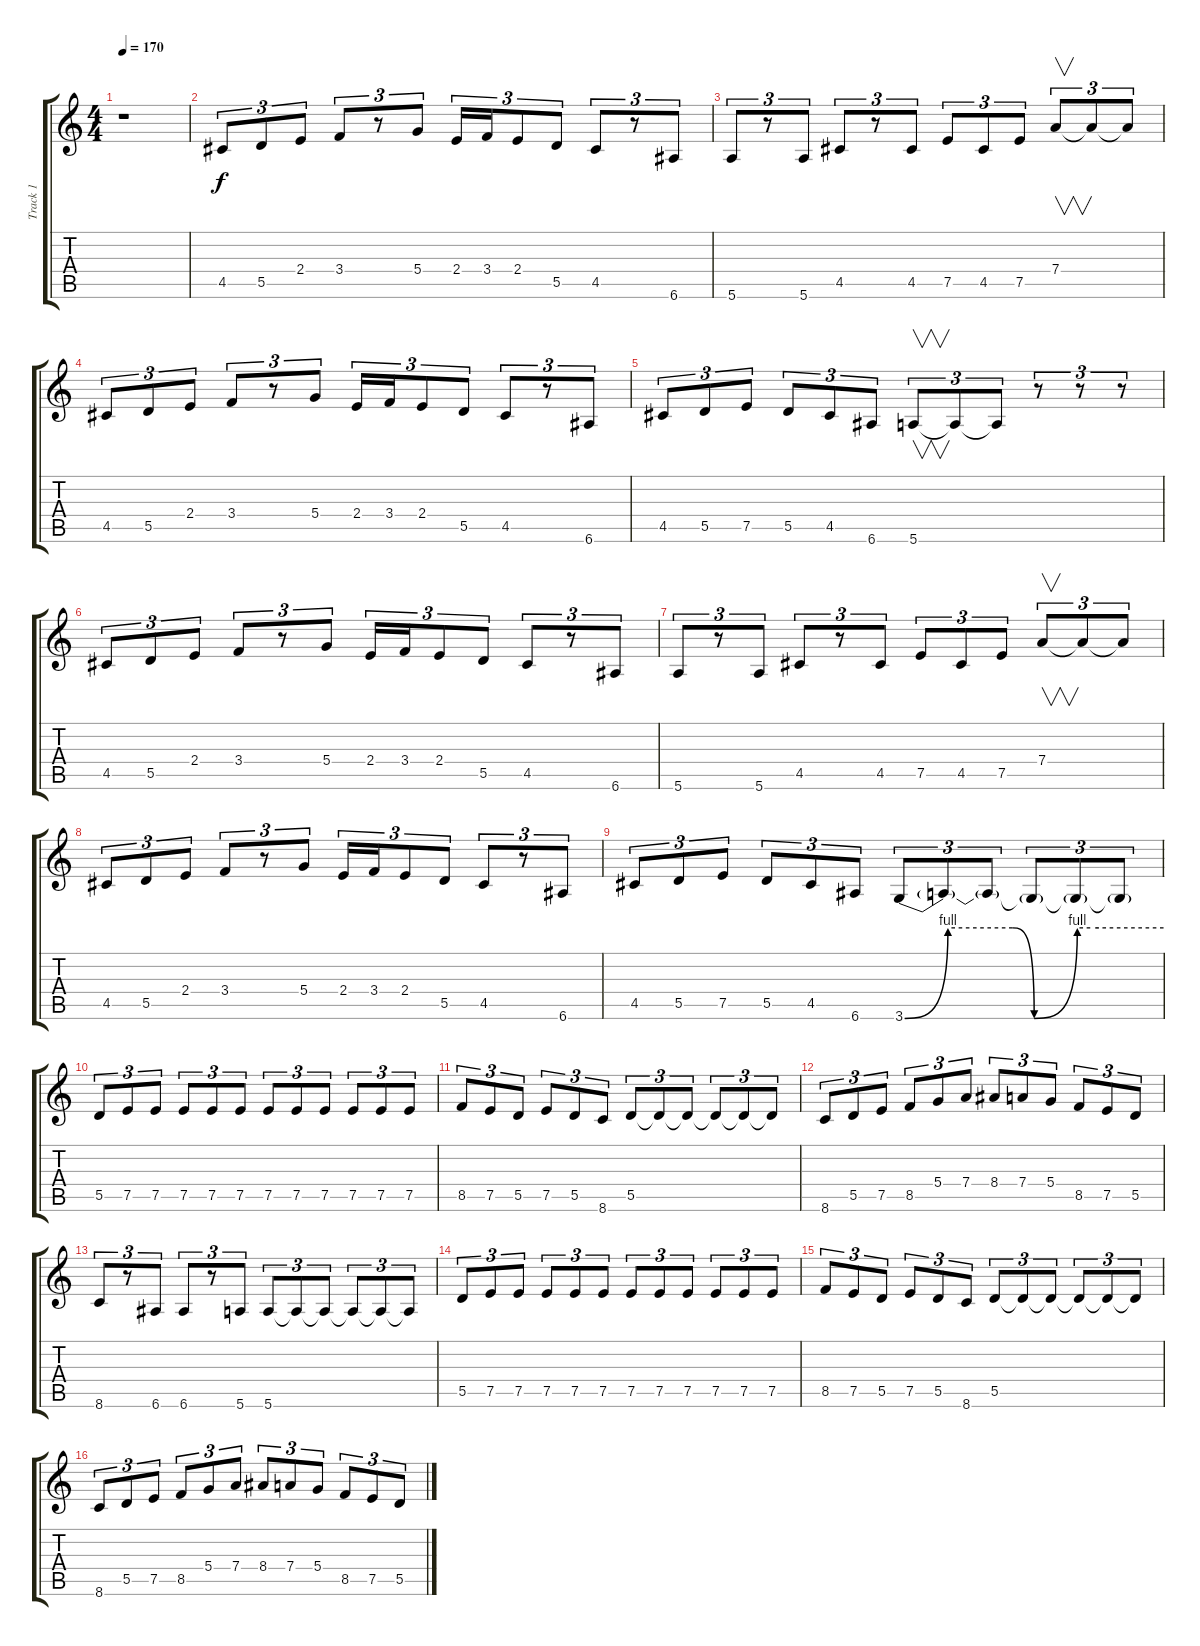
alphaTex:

\track ("Track 1" "Track 1") {instrument acousticguitarsteel}
\staff {score tabs}
\tuning (E4 B3 G3 D3 A2 E2) {hide}
\ts (4 4)
\tempo 170
\clef g2
\ks c
r.1{dy f instrument acousticguitarsteel} |
4.5.8{tu (3 2)} 5.5.8{tu (3 2)} 2.4.8{tu (3 2)} 3.4.8{tu (3 2)} r.8{tu (3 2)} 5.4.8{tu (3 2)} 2.4.16{tu (3 2)} 3.4.16{tu (3 2)} 2.4.8{tu (3 2)} 5.5.8{tu (3 2)} 4.5.8{tu (3 2)} r.8{tu (3 2)} 6.6.8{tu (3 2)} |
5.6.8{tu (3 2)} r.8{tu (3 2)} 5.6.8{tu (3 2)} 4.5.8{tu (3 2)} r.8{tu (3 2)} 4.5.8{tu (3 2)} 7.5.8{tu (3 2)} 4.5.8{tu (3 2)} 7.5.8{tu (3 2)} 7.4.8{v tu (3 2)} 7.4{t}.8{tu (3 2)} 7.4{t}.8{tu (3 2)} |
4.5.8{tu (3 2)} 5.5.8{tu (3 2)} 2.4.8{tu (3 2)} 3.4.8{tu (3 2)} r.8{tu (3 2)} 5.4.8{tu (3 2)} 2.4.16{tu (3 2)} 3.4.16{tu (3 2)} 2.4.8{tu (3 2)} 5.5.8{tu (3 2)} 4.5.8{tu (3 2)} r.8{tu (3 2)} 6.6.8{tu (3 2)} |
4.5.8{tu (3 2)} 5.5.8{tu (3 2)} 7.5.8{tu (3 2)} 5.5.8{tu (3 2)} 4.5.8{tu (3 2)} 6.6.8{tu (3 2)} 5.6.8{v tu (3 2)} 5.6{t}.8{tu (3 2)} 5.6{t}.8{tu (3 2)} r.8{tu (3 2)} r.8{tu (3 2)} r.8{tu (3 2)} |
4.5.8{tu (3 2)} 5.5.8{tu (3 2)} 2.4.8{tu (3 2)} 3.4.8{tu (3 2)} r.8{tu (3 2)} 5.4.8{tu (3 2)} 2.4.16{tu (3 2)} 3.4.16{tu (3 2)} 2.4.8{tu (3 2)} 5.5.8{tu (3 2)} 4.5.8{tu (3 2)} r.8{tu (3 2)} 6.6.8{tu (3 2)} |
5.6.8{tu (3 2)} r.8{tu (3 2)} 5.6.8{tu (3 2)} 4.5.8{tu (3 2)} r.8{tu (3 2)} 4.5.8{tu (3 2)} 7.5.8{tu (3 2)} 4.5.8{tu (3 2)} 7.5.8{tu (3 2)} 7.4.8{v tu (3 2)} 7.4{t}.8{tu (3 2)} 7.4{t}.8{tu (3 2)} |
4.5.8{tu (3 2)} 5.5.8{tu (3 2)} 2.4.8{tu (3 2)} 3.4.8{tu (3 2)} r.8{tu (3 2)} 5.4.8{tu (3 2)} 2.4.16{tu (3 2)} 3.4.16{tu (3 2)} 2.4.8{tu (3 2)} 5.5.8{tu (3 2)} 4.5.8{tu (3 2)} r.8{tu (3 2)} 6.6.8{tu (3 2)} |
4.5.8{tu (3 2)} 5.5.8{tu (3 2)} 7.5.8{tu (3 2)} 5.5.8{tu (3 2)} 4.5.8{tu (3 2)} 6.6.8{tu (3 2)} 3.6{be (custom 0 0 10 4 25 4 30 0 40 4 43 4 45 4 50 4 60 4)}.8{tu (3 2)} 3.6{t}.8{tu (3 2)} 3.6{t}.8{tu (3 2)} 3.6{t}.8{tu (3 2)} 3.6{t}.8{tu (3 2)} 3.6{t}.8{tu (3 2)} |
5.5.8{tu (3 2)} 7.5.8{tu (3 2)} 7.5.8{tu (3 2)} 7.5.8{tu (3 2)} 7.5.8{tu (3 2)} 7.5.8{tu (3 2)} 7.5.8{tu (3 2)} 7.5.8{tu (3 2)} 7.5.8{tu (3 2)} 7.5.8{tu (3 2)} 7.5.8{tu (3 2)} 7.5.8{tu (3 2)} |
8.5.8{tu (3 2)} 7.5.8{tu (3 2)} 5.5.8{tu (3 2)} 7.5.8{tu (3 2)} 5.5.8{tu (3 2)} 8.6.8{tu (3 2)} 5.5.8{tu (3 2)} 5.5{t}.8{tu (3 2)} 5.5{t}.8{tu (3 2)} 5.5{t}.8{tu (3 2)} 5.5{t}.8{tu (3 2)} 5.5{t}.8{tu (3 2)} |
8.6.8{tu (3 2)} 5.5.8{tu (3 2)} 7.5.8{tu (3 2)} 8.5.8{tu (3 2)} 5.4.8{tu (3 2)} 7.4.8{tu (3 2)} 8.4.8{tu (3 2)} 7.4.8{tu (3 2)} 5.4.8{tu (3 2)} 8.5.8{tu (3 2)} 7.5.8{tu (3 2)} 5.5.8{tu (3 2)} |
8.6.8{tu (3 2)} r.8{tu (3 2)} 6.6.8{tu (3 2)} 6.6.8{tu (3 2)} r.8{tu (3 2)} 5.6.8{tu (3 2)} 5.6.8{tu (3 2)} 5.6{t}.8{tu (3 2)} 5.6{t}.8{tu (3 2)} 5.6{t}.8{tu (3 2)} 5.6{t}.8{tu (3 2)} 5.6{t}.8{tu (3 2)} |
5.5.8{tu (3 2)} 7.5.8{tu (3 2)} 7.5.8{tu (3 2)} 7.5.8{tu (3 2)} 7.5.8{tu (3 2)} 7.5.8{tu (3 2)} 7.5.8{tu (3 2)} 7.5.8{tu (3 2)} 7.5.8{tu (3 2)} 7.5.8{tu (3 2)} 7.5.8{tu (3 2)} 7.5.8{tu (3 2)} |
8.5.8{tu (3 2)} 7.5.8{tu (3 2)} 5.5.8{tu (3 2)} 7.5.8{tu (3 2)} 5.5.8{tu (3 2)} 8.6.8{tu (3 2)} 5.5.8{tu (3 2)} 5.5{t}.8{tu (3 2)} 5.5{t}.8{tu (3 2)} 5.5{t}.8{tu (3 2)} 5.5{t}.8{tu (3 2)} 5.5{t}.8{tu (3 2)} |
8.6.8{tu (3 2)} 5.5.8{tu (3 2)} 7.5.8{tu (3 2)} 8.5.8{tu (3 2)} 5.4.8{tu (3 2)} 7.4.8{tu (3 2)} 8.4.8{tu (3 2)} 7.4.8{tu (3 2)} 5.4.8{tu (3 2)} 8.5.8{tu (3 2)} 7.5.8{tu (3 2)} 5.5.8{tu (3 2)}
